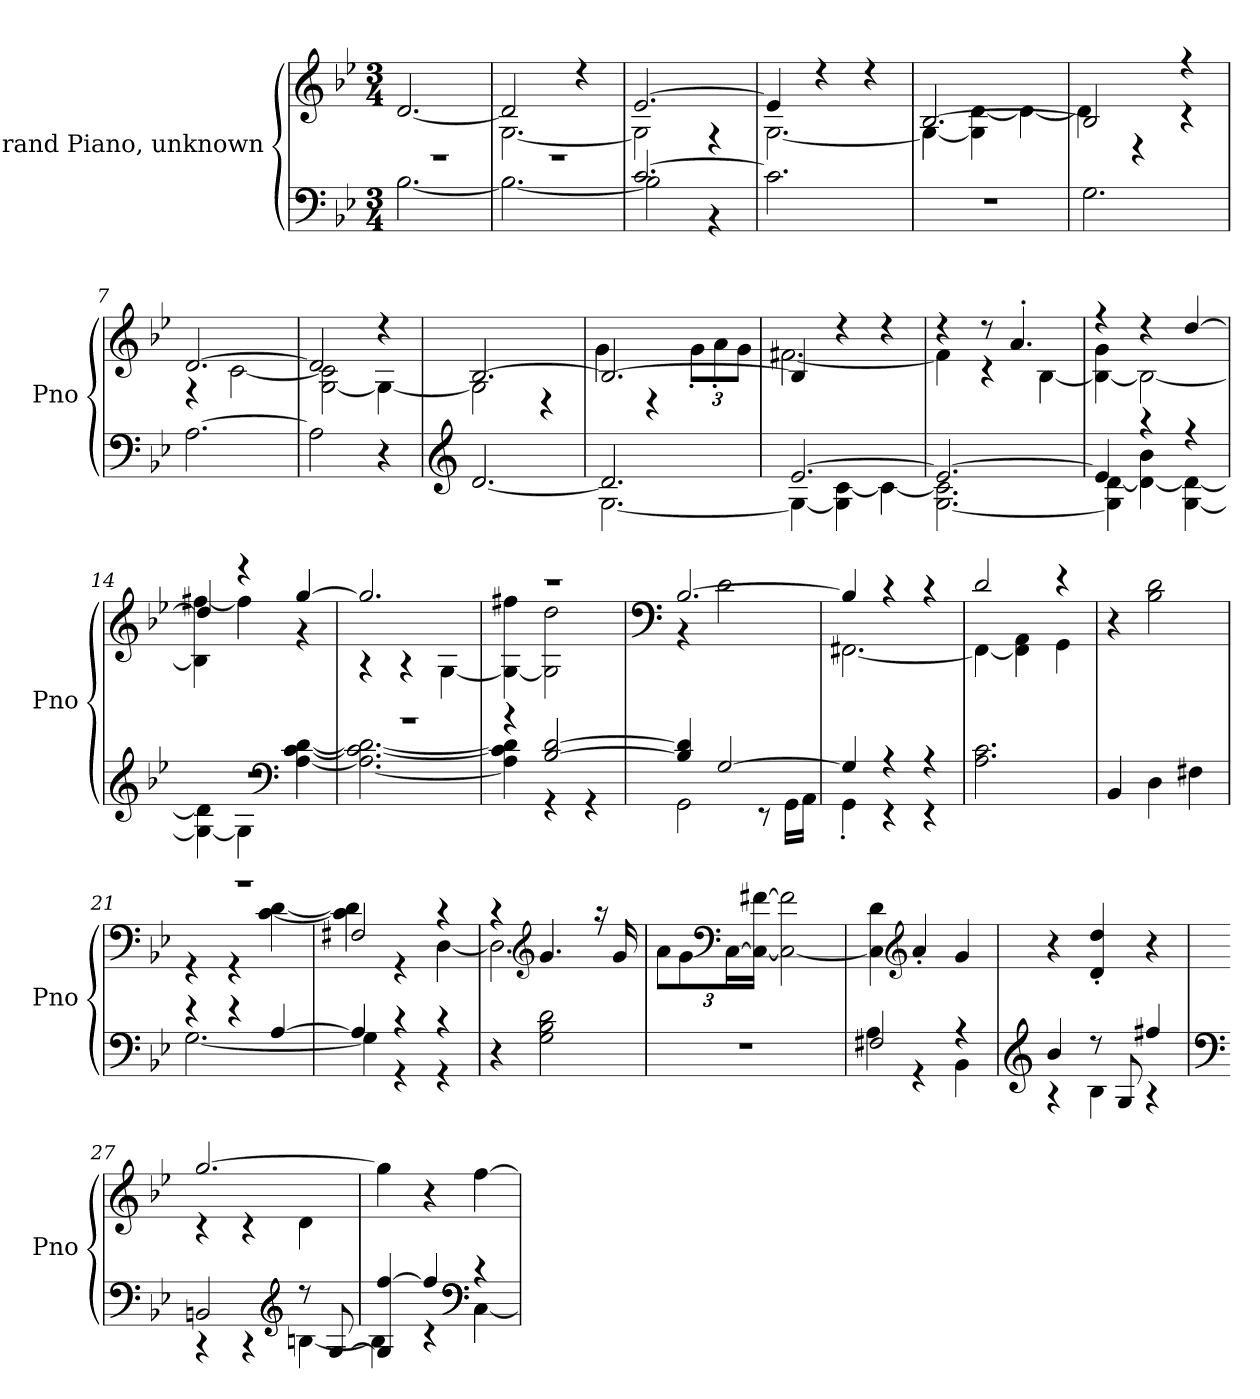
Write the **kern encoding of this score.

**kern	**kern
*part1	*part1
*staff2	*staff1
*I"Grand Piano, unknown	*
*I'Pno	*
*clefF4	*clefG2
*k[b-e-]	*k[b-e-]
*M3/4	*M3/4
*MM127	*MM127
=1	=1
*^	*
2.r	[2.B-\	[2.d/
=2	=2	=2
*	*	*^
2.r	2.B-\_	2d/]	[2.G\
.	.	4r	.
=3	=3	=3	=3
[2.c/	2B-\]	[2.e-/	2G\]
.	4r	.	4r
*v	*v	*	*
=4	=4	=4
2.c\]	4e-/]	[2.G\
.	4r	.
.	4r	.
=5	=5	=5
2.r	[2.B-/	4G\_
.	.	4G\] [4d\
.	.	4d\_
=6	=6	=6
2.G\	2B-/]	4d\]
.	.	4r
.	4r	4r
=7	=7	=7
[2.A\	[2.d/	4r
.	.	[2c\
=8	=8	=8
2A\]	2d/]	[2G\ 2c\]
4r	4r	4G\_
=9	=9	=9
*clefG2	*	*
[2.d/	[2.B-/	2G\]
.	.	4r
=10	=10	=10
*^	*	*
2.d/]	[2.G\	2.B-/_	4g\
.	.	.	4r
*	*	*	*Xbrackettup
.	.	.	12g'\L
.	.	.	12a'\
.	.	.	12g\J
!!LO:LB:g=z	!!
=11	=11	=11	=11
[2.e-/	4G\_	4B-/]	[2.f#X\
.	4G\] [4c\	4r	.
.	4c\_	4r	.
=12	=12	=12	=12
2.e-/_	[2.G\ 2.c\]	4r	4f#\]
.	.	8r	4r
.	.	4.a'/	.
.	.	.	[4B-\
=13	=13	=13	=13
4e-/]	4G\] [4d\	4r	4B-\_ 4g\
4r	4d\_ 4b-\	4r	2B-\_
4r	[4G\ 4d\_	[4dd/	.
=14	=14	=14	=14
2.r	4G\_ 4d\]	4dd/]	4B-\] [4ff#X\
.	4G\]	4r	4ff#\]
*clefF4	*	*	*
.	[4A\ [4c\ [4d\	[4gg/	4r
=15	=15	=15	=15
2.r	2.A\_ 2.c\_ 2.d\_	2.gg/]	4r
.	.	.	4r
.	.	.	[4G\
=16	=16	=16	=16
4r	4A\] 4c\] 4d\]	2.r	4G\_ 4ff#X\
[2B-/ [2d/	4r	.	2G\] 2dd\
.	4r	.	.
=17	=17	=17	=17
*	*	*clefF4	*
4B-/] 4d/]	2GG\	[2.B-/	4r
[2G/	.	.	2d\
.	8r	.	.
.	16GG\LL	.	.
.	16AA\JJ	.	.
=18	=18	=18	=18
4G/]	4GG'\	4B-/]	[2.FF#X\
4r	4r	4r	.
4r	4r	4r	.
*v	*v	*	*
!!LO:LB:g=z	!!
=19	=19	=19
2.A\ 2.c\	2d/	4FF#\_
.	.	4FF#\] 4AA\
.	4r	4GG\
*	*v	*v
=20	=20
4BB-/	4r
4D\	2B-\ 2d\
4F#X\	.
=21	=21
*^	*^
4r	[2.G\	2.r	4r
4r	.	.	4r
[4A/	.	.	[4c\ [4d\
=22	=22	=22	=22
4A/]	4G\]	2F#X/	4c\] 4d\]
4r	4r	.	4r
4r	4r	4r	[4D\
*v	*v	*	*
=23	=23	=23
4r	4r	2.D\]
*	*clefG2	*
2G\ 2B-\ 2d\	4.g/	.
.	16r	.
.	16g/	.
*	*v	*v
=24	=24
2.r	12a\L
.	12g\
*	*clefF4
.	[24C\L
.	24C\_ [24f#X\JJ
.	2C\_ 2f#\]
=25	=25
*^	*
2F#X/	4A\	4C\] 4d\
*	*	*clefG2
.	4r	4a'/
4r	4BB-\	4g/
!!LO:LB:g=z
=26	=26	=26
*clefG2	*	*
4b-/	4r	4r
8r	4B-\	4d/' 4dd/'
8G/	.	.
4ff#X/	4r	4r
=27	=27	=27
*clefF4	*	*
*	*	*^
2BBn/	4r	[2.gg/	4r
.	4r	.	4r
*clefG2	*	*	*
8r	[4Bn\	.	4d\
[8G/	.	.	.
*	*	*v	*v
=28	=28	=28
4G/] [4ff/	4B\]	4gg\]
4ff/]	4r	4r
*clefF4	*	*
4r	[4C\	[4ff\
*v	*v	*
=	=
*-	*-
